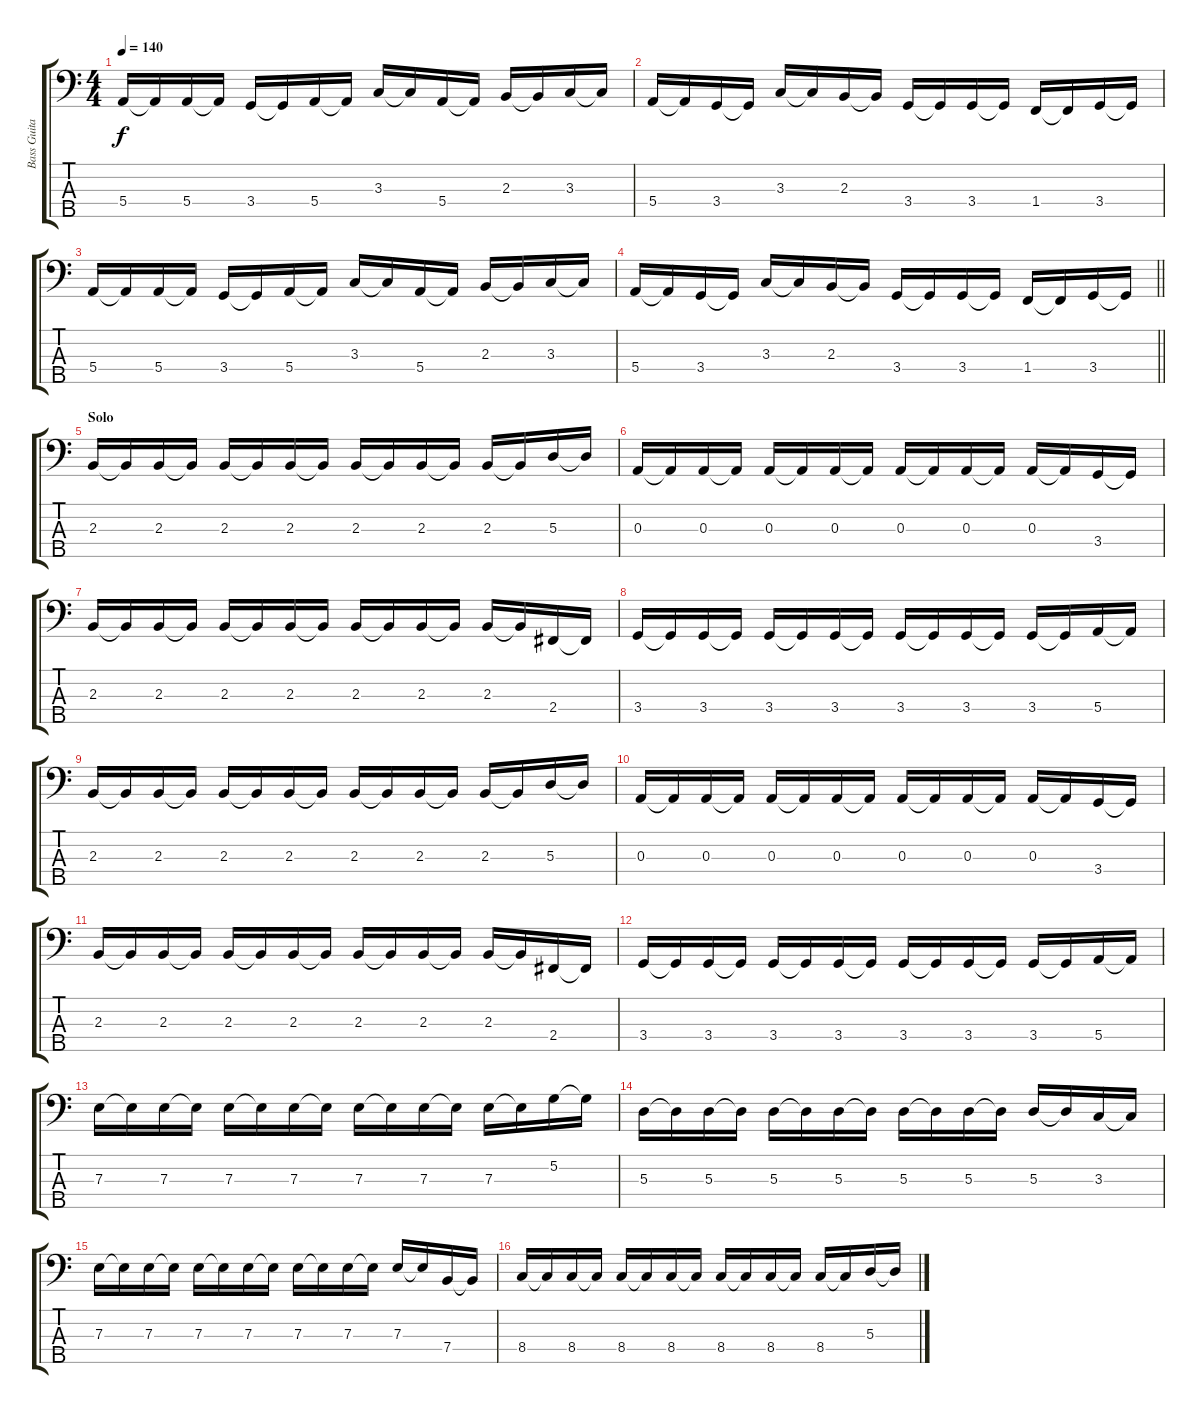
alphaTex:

\track ("Bass Guitar" "Bass Guita") {instrument electricbassfinger}
\staff {score tabs}
\tuning (G2 D2 A1 E1 B0) {hide}
\ts (4 4)
\tempo 140
\clef f4
\ks c
5.4.16{dy f} 5.4{t}.16 5.4.16 5.4{t}.16 3.4.16 3.4{t}.16 5.4.16 5.4{t}.16 3.3.16 3.3{t}.16 5.4.16 5.4{t}.16 2.3.16 2.3{t}.16 3.3.16 3.3{t}.16 |
5.4.16 5.4{t}.16 3.4.16 3.4{t}.16 3.3.16 3.3{t}.16 2.3.16 2.3{t}.16 3.4.16 3.4{t}.16 3.4.16 3.4{t}.16 1.4.16 1.4{t}.16 3.4.16 3.4{t}.16 |
5.4.16 5.4{t}.16 5.4.16 5.4{t}.16 3.4.16 3.4{t}.16 5.4.16 5.4{t}.16 3.3.16 3.3{t}.16 5.4.16 5.4{t}.16 2.3.16 2.3{t}.16 3.3.16 3.3{t}.16 |
\barLineRight lightlight
5.4.16 5.4{t}.16 3.4.16 3.4{t}.16 3.3.16 3.3{t}.16 2.3.16 2.3{t}.16 3.4.16 3.4{t}.16 3.4.16 3.4{t}.16 1.4.16 1.4{t}.16 3.4.16 3.4{t}.16 |
\section ("" "Solo")
2.3.16 2.3{t}.16 2.3.16 2.3{t}.16 2.3.16 2.3{t}.16 2.3.16 2.3{t}.16 2.3.16 2.3{t}.16 2.3.16 2.3{t}.16 2.3.16 2.3{t}.16 5.3.16 5.3{t}.16 |
0.3.16 0.3{t}.16 0.3.16 0.3{t}.16 0.3.16 0.3{t}.16 0.3.16 0.3{t}.16 0.3.16 0.3{t}.16 0.3.16 0.3{t}.16 0.3.16 0.3{t}.16 3.4.16 3.4{t}.16 |
2.3.16 2.3{t}.16 2.3.16 2.3{t}.16 2.3.16 2.3{t}.16 2.3.16 2.3{t}.16 2.3.16 2.3{t}.16 2.3.16 2.3{t}.16 2.3.16 2.3{t}.16 2.4.16 2.4{t}.16 |
3.4.16 3.4{t}.16 3.4.16 3.4{t}.16 3.4.16 3.4{t}.16 3.4.16 3.4{t}.16 3.4.16 3.4{t}.16 3.4.16 3.4{t}.16 3.4.16 3.4{t}.16 5.4.16 5.4{t}.16 |
2.3.16 2.3{t}.16 2.3.16 2.3{t}.16 2.3.16 2.3{t}.16 2.3.16 2.3{t}.16 2.3.16 2.3{t}.16 2.3.16 2.3{t}.16 2.3.16 2.3{t}.16 5.3.16 5.3{t}.16 |
0.3.16 0.3{t}.16 0.3.16 0.3{t}.16 0.3.16 0.3{t}.16 0.3.16 0.3{t}.16 0.3.16 0.3{t}.16 0.3.16 0.3{t}.16 0.3.16 0.3{t}.16 3.4.16 3.4{t}.16 |
2.3.16 2.3{t}.16 2.3.16 2.3{t}.16 2.3.16 2.3{t}.16 2.3.16 2.3{t}.16 2.3.16 2.3{t}.16 2.3.16 2.3{t}.16 2.3.16 2.3{t}.16 2.4.16 2.4{t}.16 |
3.4.16 3.4{t}.16 3.4.16 3.4{t}.16 3.4.16 3.4{t}.16 3.4.16 3.4{t}.16 3.4.16 3.4{t}.16 3.4.16 3.4{t}.16 3.4.16 3.4{t}.16 5.4.16 5.4{t}.16 |
7.3.16 7.3{t}.16 7.3.16 7.3{t}.16 7.3.16 7.3{t}.16 7.3.16 7.3{t}.16 7.3.16 7.3{t}.16 7.3.16 7.3{t}.16 7.3.16 7.3{t}.16 5.2.16 5.2{t}.16 |
5.3.16 5.3{t}.16 5.3.16 5.3{t}.16 5.3.16 5.3{t}.16 5.3.16 5.3{t}.16 5.3.16 5.3{t}.16 5.3.16 5.3{t}.16 5.3.16 5.3{t}.16 3.3.16 3.3{t}.16 |
7.3.16 7.3{t}.16 7.3.16 7.3{t}.16 7.3.16 7.3{t}.16 7.3.16 7.3{t}.16 7.3.16 7.3{t}.16 7.3.16 7.3{t}.16 7.3.16 7.3{t}.16 7.4.16 7.4{t}.16 |
8.4.16 8.4{t}.16 8.4.16 8.4{t}.16 8.4.16 8.4{t}.16 8.4.16 8.4{t}.16 8.4.16 8.4{t}.16 8.4.16 8.4{t}.16 8.4.16 8.4{t}.16 5.3.16 5.3{t}.16
